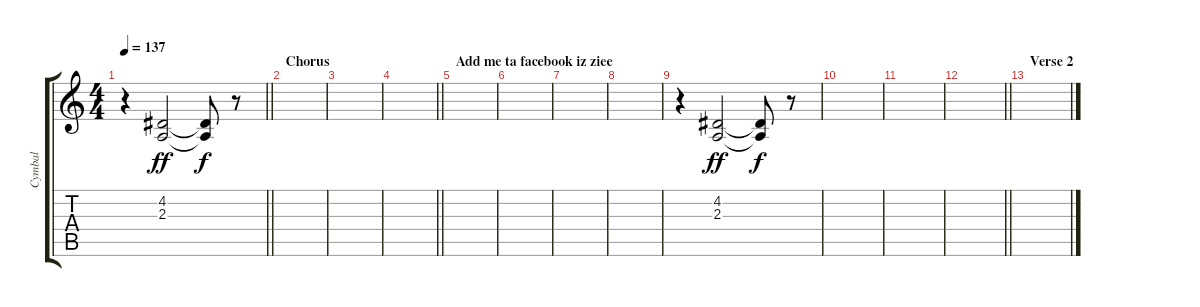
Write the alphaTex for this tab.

\track ("Cymbal" "Cymbal") {instrument reversecymbal}
\staff {score tabs}
\tuning (E4 B3 G3 D3 A2 E2) {hide}
\ts (4 4)
\tempo 137
\clef g2
\barLineRight lightlight
\ks c
r.4{dy f} (4.2 2.3).2{dy ff} (4.2{t} 2.3{t}).8{dy f} r.8 |
\section ("" "Chorus")
|
|
\barLineRight lightlight
|
\section ("" "Add me ta facebook iz ziee")
|
|
|
|
r.4 (4.2 2.3).2{dy ff} (4.2{t} 2.3{t}).8{dy f} r.8 |
|
|
\barLineRight lightlight
|
\section ("" "Verse 2")
